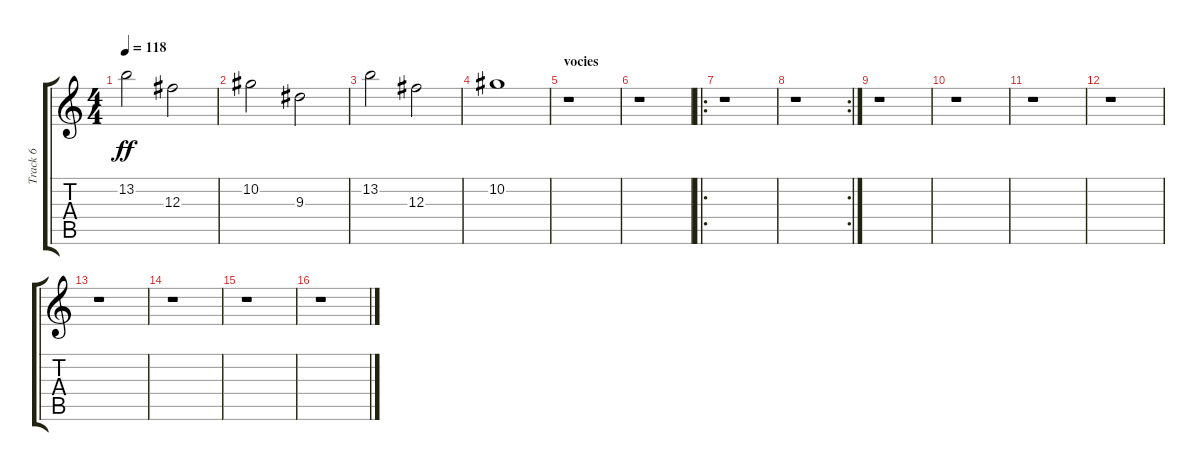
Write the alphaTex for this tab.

\track ("Track 6" "Track 6") {instrument overdrivenguitar}
\staff {score tabs}
\tuning (Eb4 Bb3 Gb3 Db3 Ab2 Eb2) {hide}
\ts (4 4)
\tempo 118
\clef g2
\ks c
13.2.2{dy ff} 12.3.2 |
10.2.2 9.3.2 |
13.2.2 12.3.2 |
10.2.1 |
\section ("" "vocies ")
r.1 |
r.1 |
\ro
r.1 |
\rc 2
r.1 |
r.1 |
r.1 |
r.1 |
r.1 |
r.1 |
r.1 |
r.1 |
r.1
